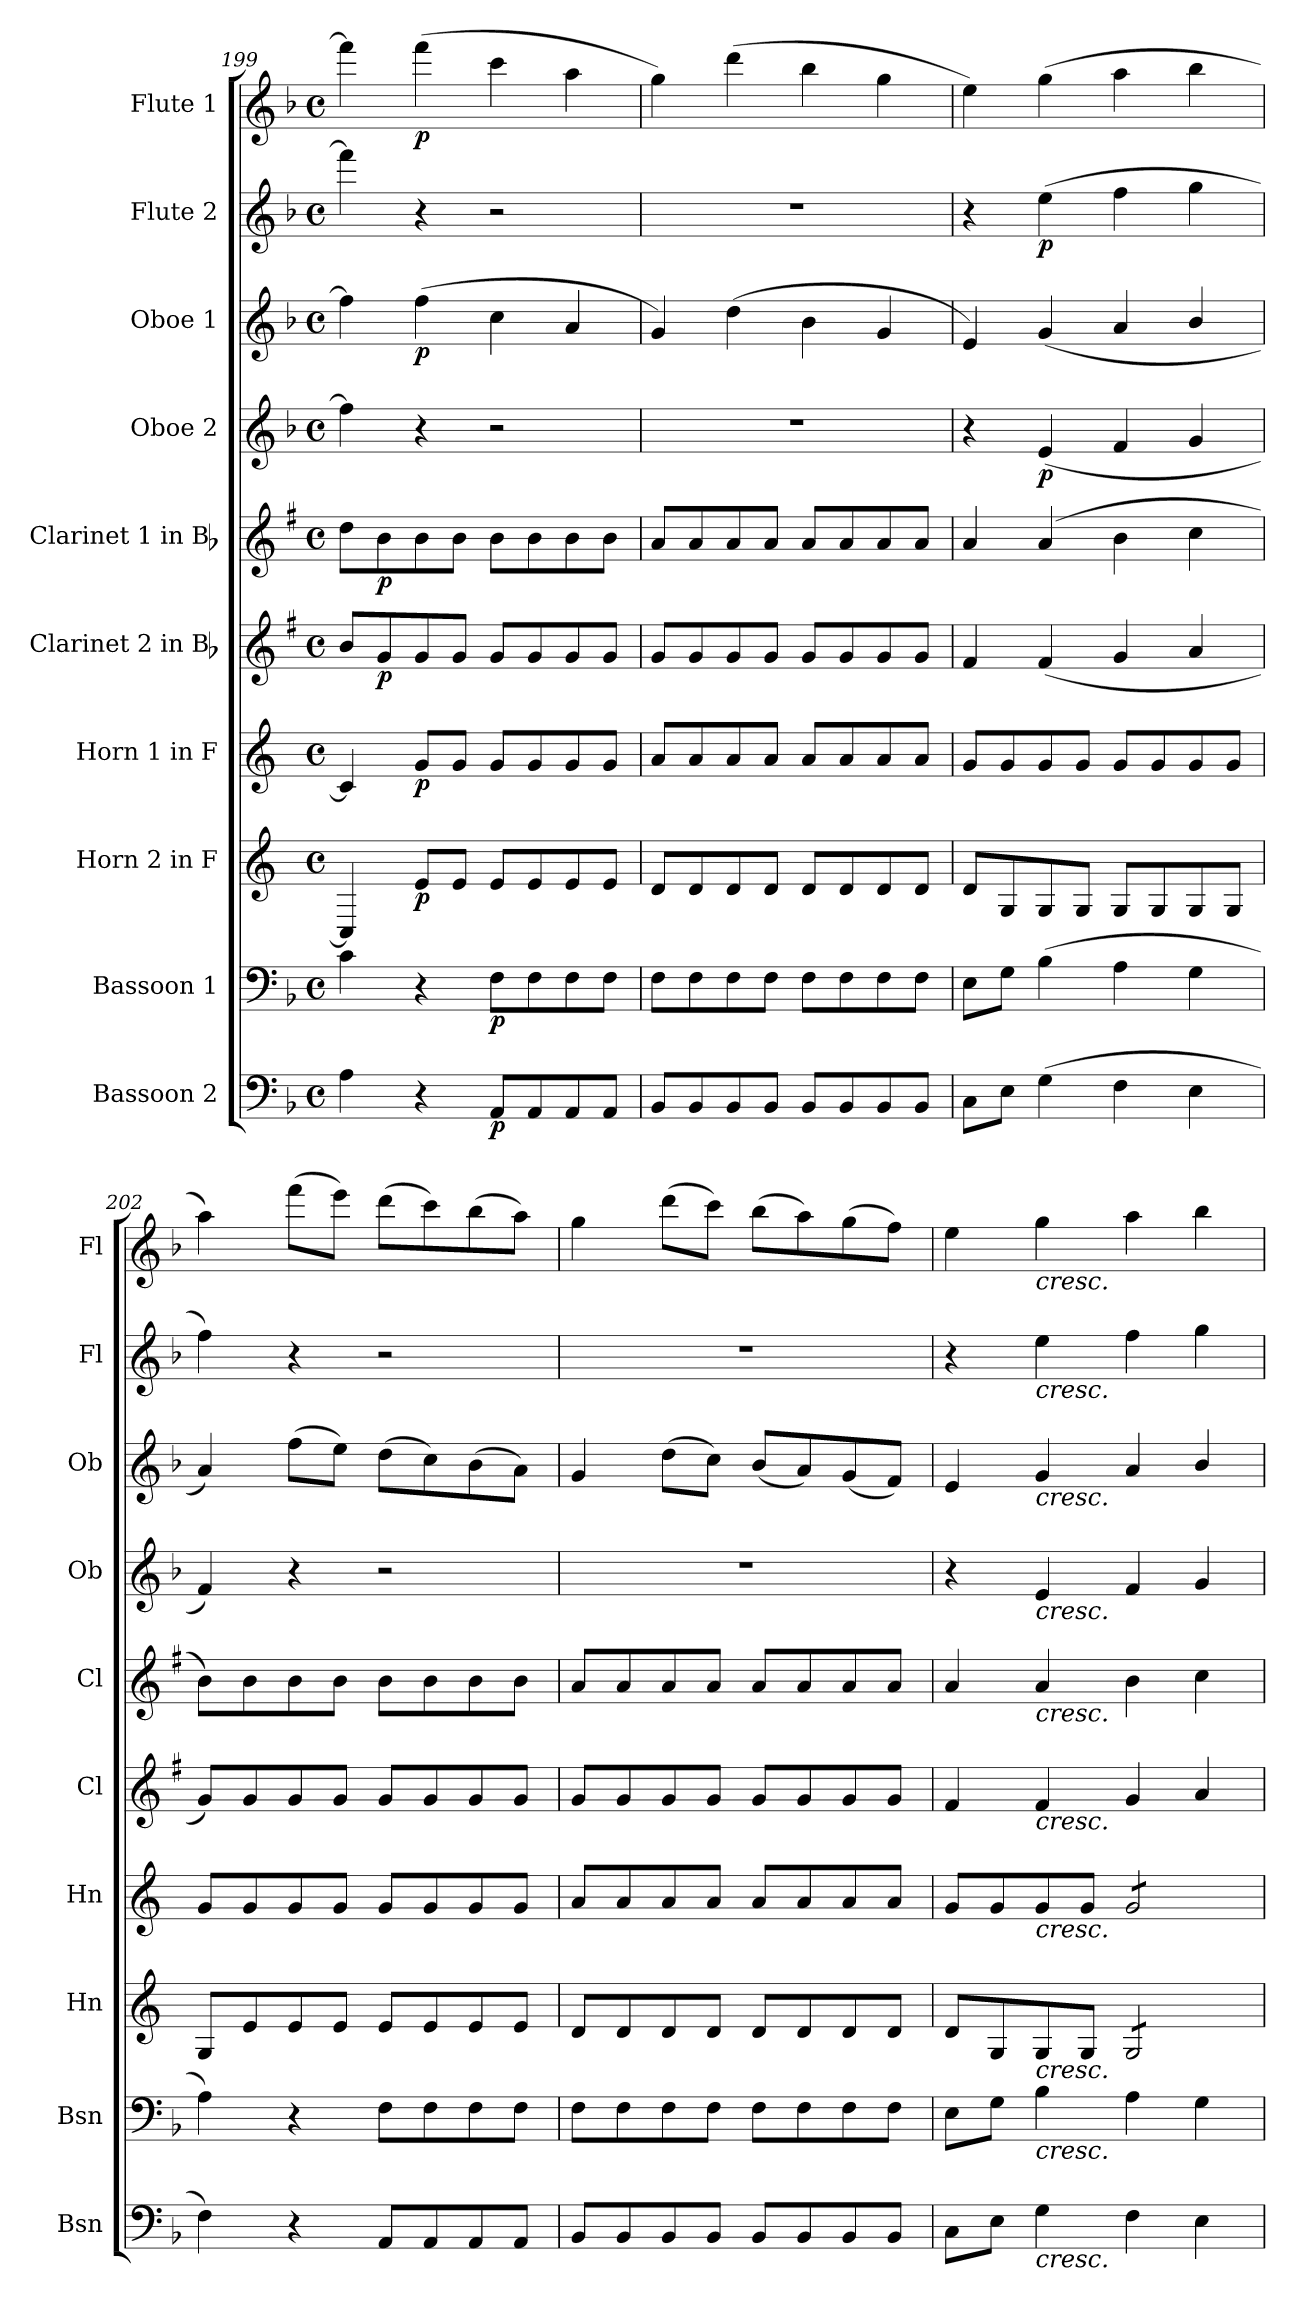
**kern	**dynam	**kern	**dynam	**kern	**dynam	**kern	**dynam	**kern	**dynam	**kern	**dynam	**kern	**dynam	**kern	**dynam	**kern	**dynam	**kern	**dynam
*part10	*part10	*part9	*part9	*part8	*part8	*part7	*part7	*part6	*part6	*part5	*part5	*part4	*part4	*part3	*part3	*part2	*part2	*part1	*part1
*staff10	*staff10	*staff9	*staff9	*staff8	*staff8	*staff7	*staff7	*staff6	*staff6	*staff5	*staff5	*staff4	*staff4	*staff3	*staff3	*staff2	*staff2	*staff1	*staff1
*I"Bassoon 2	*	*I"Bassoon 1	*	*I"Horn 2 in F	*	*I"Horn 1 in F	*	*I"Clarinet 2 in Bb	*	*I"Clarinet 1 in Bb	*	*I"Oboe 2	*	*I"Oboe 1	*	*I"Flute 2	*	*I"Flute 1	*
*I'Bsn	*	*I'Bsn	*	*I'Hn	*	*I'Hn	*	*I'Cl	*	*I'Cl	*	*I'Ob	*	*I'Ob	*	*I'Fl	*	*I'Fl	*
*clefF4	*	*clefF4	*	*clefG2	*	*clefG2	*	*clefG2	*	*clefG2	*	*clefG2	*	*clefG2	*	*clefG2	*	*clefG2	*
*	*	*	*	*ITrd4c7	*	*ITrd4c7	*	*ITrd1c2	*	*ITrd1c2	*	*	*	*	*	*	*	*	*
*k[b-]	*	*k[b-]	*	*k[b-]	*	*k[b-]	*	*k[b-]	*	*k[b-]	*	*k[b-]	*	*k[b-]	*	*k[b-]	*	*k[b-]	*
*M4/4	*	*M4/4	*	*M4/4	*	*M4/4	*	*M4/4	*	*M4/4	*	*M4/4	*	*M4/4	*	*M4/4	*	*M4/4	*
*met(c)	*	*met(c)	*	*met(c)	*	*met(c)	*	*met(c)	*	*met(c)	*	*met(c)	*	*met(c)	*	*met(c)	*	*met(c)	*
=199	=199	=199	=199	=199	=199	=199	=199	=199	=199	=199	=199	=199	=199	=199	=199	=199	=199	=199	=199
4A\	.	4c\	.	4FF/]	.	4F/]	.	8a/L	.	8cc\L	.	4ff\]	.	4ff\]	.	4fff\]	.	4fff\]	.
!	!	!	!	!	!	!	!	!	!LO:DY:b	!	!LO:DY:b	!	!	!	!	!	!	!	!
.	.	.	.	.	.	.	.	8f/	p	8a\	p	.	.	.	.	.	.	.	.
!	!	!	!	!	!LO:DY:b	!	!LO:DY:b	!	!	!	!	!	!	!	!LO:DY:b	!	!	!	!LO:DY:b
4r	.	4r	.	8A/L	p	8c/L	p	8f/	.	8a\	.	4r	.	(4ff\	p	4r	.	(4fff\	p
.	.	.	.	8A/J	.	8c/J	.	8f/J	.	8a\J	.	.	.	.	.	.	.	.	.
!	!LO:DY:b	!	!LO:DY:b	!	!	!	!	!	!	!	!	!	!	!	!	!	!	!	!
8AA/L	p	8F\L	p	8A/L	.	8c/L	.	8f/L	.	8a\L	.	2r	.	4cc\	.	2r	.	4ccc\	.
8AA/	.	8F\	.	8A/	.	8c/	.	8f/	.	8a\	.	.	.	.	.	.	.	.	.
8AA/	.	8F\	.	8A/	.	8c/	.	8f/	.	8a\	.	.	.	4a/	.	.	.	4aa\	.
8AA/J	.	8F\J	.	8A/J	.	8c/J	.	8f/J	.	8a\J	.	.	.	.	.	.	.	.	.
=200	=200	=200	=200	=200	=200	=200	=200	=200	=200	=200	=200	=200	=200	=200	=200	=200	=200	=200	=200
8BB-/L	.	8F\L	.	8G/L	.	8d/L	.	8f/L	.	8g/L	.	1r	.	4g/)	.	1r	.	4gg\)	.
8BB-/	.	8F\	.	8G/	.	8d/	.	8f/	.	8g/	.	.	.	.	.	.	.	.	.
8BB-/	.	8F\	.	8G/	.	8d/	.	8f/	.	8g/	.	.	.	(4dd\	.	.	.	(4ddd\	.
8BB-/J	.	8F\J	.	8G/J	.	8d/J	.	8f/J	.	8g/J	.	.	.	.	.	.	.	.	.
8BB-/L	.	8F\L	.	8G/L	.	8d/L	.	8f/L	.	8g/L	.	.	.	4b-\	.	.	.	4bb-\	.
8BB-/	.	8F\	.	8G/	.	8d/	.	8f/	.	8g/	.	.	.	.	.	.	.	.	.
8BB-/	.	8F\	.	8G/	.	8d/	.	8f/	.	8g/	.	.	.	4g/	.	.	.	4gg\	.
8BB-/J	.	8F\J	.	8G/J	.	8d/J	.	8f/J	.	8g/J	.	.	.	.	.	.	.	.	.
=201	=201	=201	=201	=201	=201	=201	=201	=201	=201	=201	=201	=201	=201	=201	=201	=201	=201	=201	=201
8C\L	.	8E\L	.	8G/L	.	8c/L	.	4e/	.	4g/	.	4r	.	4e/)	.	4r	.	4ee\)	.
8E\J	.	8G\J	.	8C/	.	8c/	.	.	.	.	.	.	.	.	.	.	.	.	.
!	!	!	!	!	!	!	!	!	!	!	!	!	!LO:DY:b	!	!	!	!LO:DY:b	!	!
(4G\	.	(4B-\	.	8C/	.	8c/	.	(4e/	.	(4g/	.	(4e/	p	(4g/	.	(4ee\	p	(4gg\	.
.	.	.	.	8C/J	.	8c/J	.	.	.	.	.	.	.	.	.	.	.	.	.
4F\	.	4A\	.	8C/L	.	8c/L	.	4f/	.	4a\	.	4f/	.	4a/	.	4ff\	.	4aa\	.
.	.	.	.	8C/	.	8c/	.	.	.	.	.	.	.	.	.	.	.	.	.
4E\	.	4G\	.	8C/	.	8c/	.	4g/	.	4b-\	.	4g/	.	4b-/	.	4gg\	.	4bb-\	.
.	.	.	.	8C/J	.	8c/J	.	.	.	.	.	.	.	.	.	.	.	.	.
=202	=202	=202	=202	=202	=202	=202	=202	=202	=202	=202	=202	=202	=202	=202	=202	=202	=202	=202	=202
4F\)	.	4A\)	.	8C/L	.	8c/L	.	8f/L)	.	8a\L)	.	4f/)	.	4a/)	.	4ff\)	.	4aa\)	.
.	.	.	.	8A/	.	8c/	.	8f/	.	8a\	.	.	.	.	.	.	.	.	.
4r	.	4r	.	8A/	.	8c/	.	8f/	.	8a\	.	4r	.	(8ff\L	.	4r	.	(8fff\L	.
.	.	.	.	8A/J	.	8c/J	.	8f/J	.	8a\J	.	.	.	8ee\J)	.	.	.	8eee\J)	.
8AA/L	.	8F\L	.	8A/L	.	8c/L	.	8f/L	.	8a\L	.	2r	.	(8dd\L	.	2r	.	(8ddd\L	.
8AA/	.	8F\	.	8A/	.	8c/	.	8f/	.	8a\	.	.	.	8cc\)	.	.	.	8ccc\)	.
8AA/	.	8F\	.	8A/	.	8c/	.	8f/	.	8a\	.	.	.	(8b-\	.	.	.	(8bb-\	.
8AA/J	.	8F\J	.	8A/J	.	8c/J	.	8f/J	.	8a\J	.	.	.	8a\J)	.	.	.	8aa\J)	.
=203	=203	=203	=203	=203	=203	=203	=203	=203	=203	=203	=203	=203	=203	=203	=203	=203	=203	=203	=203
8BB-/L	.	8F\L	.	8G/L	.	8d/L	.	8f/L	.	8g/L	.	1r	.	4g/	.	1r	.	4gg\	.
8BB-/	.	8F\	.	8G/	.	8d/	.	8f/	.	8g/	.	.	.	.	.	.	.	.	.
8BB-/	.	8F\	.	8G/	.	8d/	.	8f/	.	8g/	.	.	.	(8dd\L	.	.	.	(8ddd\L	.
8BB-/J	.	8F\J	.	8G/J	.	8d/J	.	8f/J	.	8g/J	.	.	.	8cc\J)	.	.	.	8ccc\J)	.
8BB-/L	.	8F\L	.	8G/L	.	8d/L	.	8f/L	.	8g/L	.	.	.	(8b-/L	.	.	.	(8bb-\L	.
8BB-/	.	8F\	.	8G/	.	8d/	.	8f/	.	8g/	.	.	.	8a/)	.	.	.	8aa\)	.
8BB-/	.	8F\	.	8G/	.	8d/	.	8f/	.	8g/	.	.	.	(8g/	.	.	.	(8gg\	.
8BB-/J	.	8F\J	.	8G/J	.	8d/J	.	8f/J	.	8g/J	.	.	.	8f/J)	.	.	.	8ff\J)	.
=204	=204	=204	=204	=204	=204	=204	=204	=204	=204	=204	=204	=204	=204	=204	=204	=204	=204	=204	=204
8C\L	.	8E\L	.	8G/L	.	8c/L	.	4e/	.	4g/	.	4r	.	4e/	.	4r	.	4ee\	.
8E\J	.	8G\J	.	8C/	.	8c/	.	.	.	.	.	.	.	.	.	.	.	.	.
!	!	!	!	!	!	!	!	!	!	!	!	!	!	!	!	!	!	!LO:TX:b:i:t=cresc.	!
!	!	!	!	!	!	!	!	!	!	!	!	!	!	!	!	!LO:TX:b:i:t=cresc.	!	!	!
!	!	!	!	!	!	!	!	!	!	!	!	!	!	!LO:TX:b:i:t=cresc.	!	!	!	!	!
!	!	!	!	!	!	!	!	!	!	!	!	!LO:TX:b:i:t=cresc.	!	!	!	!	!	!	!
!	!	!	!	!	!	!	!	!	!	!LO:TX:b:i:t=cresc.	!	!	!	!	!	!	!	!	!
!	!	!	!	!	!	!	!	!LO:TX:b:i:t=cresc.	!	!	!	!	!	!	!	!	!	!	!
!	!	!	!	!	!	!LO:TX:b:i:t=cresc.	!	!	!	!	!	!	!	!	!	!	!	!	!
!	!	!	!	!LO:TX:b:i:t=cresc.	!	!	!	!	!	!	!	!	!	!	!	!	!	!	!
!	!	!LO:TX:b:i:t=cresc.	!	!	!	!	!	!	!	!	!	!	!	!	!	!	!	!	!
!LO:TX:b:i:t=cresc.	!	!	!	!	!	!	!	!	!	!	!	!	!	!	!	!	!	!	!
4G\	.	4B-\	.	8C/	.	8c/	.	4e/	.	4g/	.	4e/	.	4g/	.	4ee\	.	4gg\	.
.	.	.	.	8C/J	.	8c/J	.	.	.	.	.	.	.	.	.	.	.	.	.
*	*	*	*	*tremolo	*	*	*	*	*	*	*	*	*	*	*	*	*	*	*
*	*	*	*	*	*	*tremolo	*	*	*	*	*	*	*	*	*	*	*	*	*
4F\	.	4A\	.	8C/L	.	8c/L	.	4f/	.	4a\	.	4f/	.	4a/	.	4ff\	.	4aa\	.
.	.	.	.	8C/	.	8c/	.	.	.	.	.	.	.	.	.	.	.	.	.
4E\	.	4G\	.	8C/	.	8c/	.	4g/	.	4b-\	.	4g/	.	4b-/	.	4gg\	.	4bb-\	.
.	.	.	.	8C/J	.	8c/J	.	.	.	.	.	.	.	.	.	.	.	.	.
*	*	*	*	*	*	*Xtremolo	*	*	*	*	*	*	*	*	*	*	*	*	*
*	*	*	*	*Xtremolo	*	*	*	*	*	*	*	*	*	*	*	*	*	*	*
=	=	=	=	=	=	=	=	=	=	=	=	=	=	=	=	=	=	=	=
*-	*-	*-	*-	*-	*-	*-	*-	*-	*-	*-	*-	*-	*-	*-	*-	*-	*-	*-	*-
